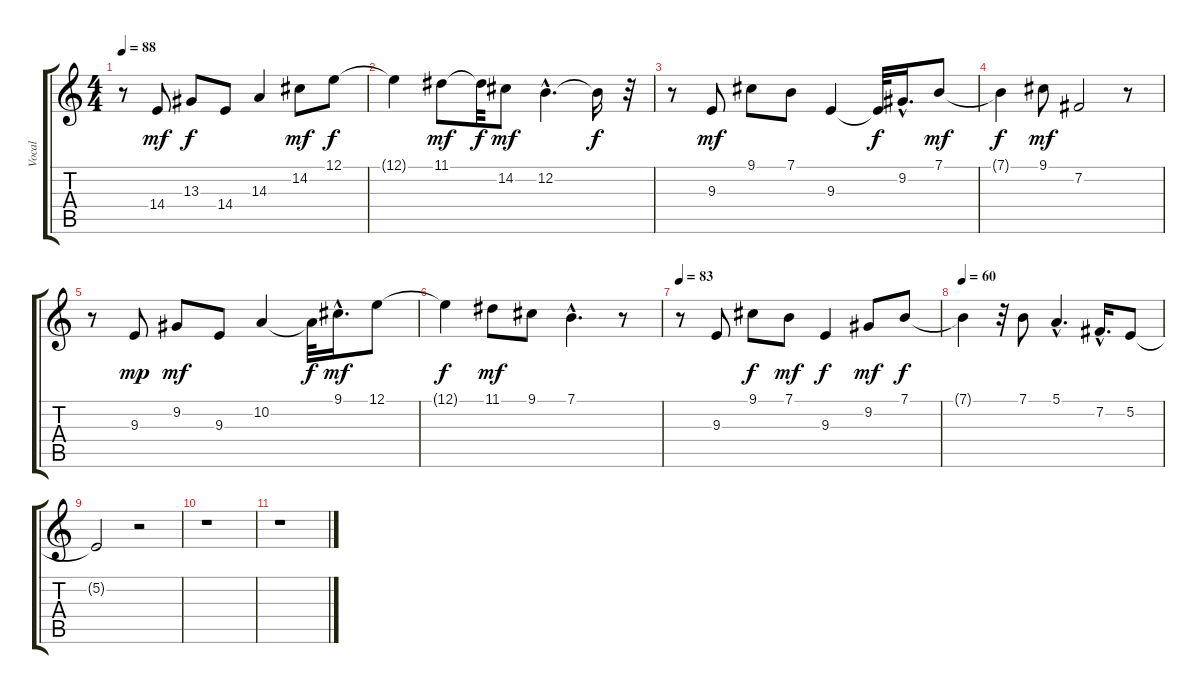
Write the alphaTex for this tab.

\track ("Vocal" "Vocal") {instrument flute}
\staff {score tabs}
\tuning (E4 B3 G3 D3 A2 E2) {hide}
\ts (4 4)
\tempo 88
\clef g2
\ks c
r.8{dy f} 14.4.8{dy mf} 13.3.8{dy f} 14.4.8 14.3.4 14.2.8{dy mf} 12.1.8{dy f} |
12.1{t}.4 11.1.8{dy mf} 11.1{t}.32{dy f} 14.2.8{dy mf} 12.2{hac}.4{d} 12.2{t}.16{dy f} r.32 |
r.8 9.3.8{dy mf} 9.1.8 7.1.8 9.3.4 9.3{t}.32{dy f} 9.2{hac}.16{d} 7.1.8{dy mf} |
7.1{t}.4{dy f} 9.1.8{dy mf} 7.2.2 r.8 |
r.8 9.3.8{dy mp} 9.2.8{dy mf} 9.3.8 10.2.4 10.2{t}.32{dy f} 9.1{hac}.16{d dy mf} 12.1.8 |
12.1{t}.4{dy f} 11.1.8{dy mf} 9.1.8 7.1{hac}.4{d} r.8 |
\tempo 83
r.8 9.3.8 9.1.8{dy f} 7.1.8{dy mf} 9.3.4{dy f} 9.2.8{dy mf} 7.1.8{dy f} |
\tempo 60
7.1{t}.4 r.32 7.1.8 5.1{hac}.4{d} 7.2{hac}.16{d} 5.2.8 |
5.2{t}.2 r.2 |
r.1 |
r.1
